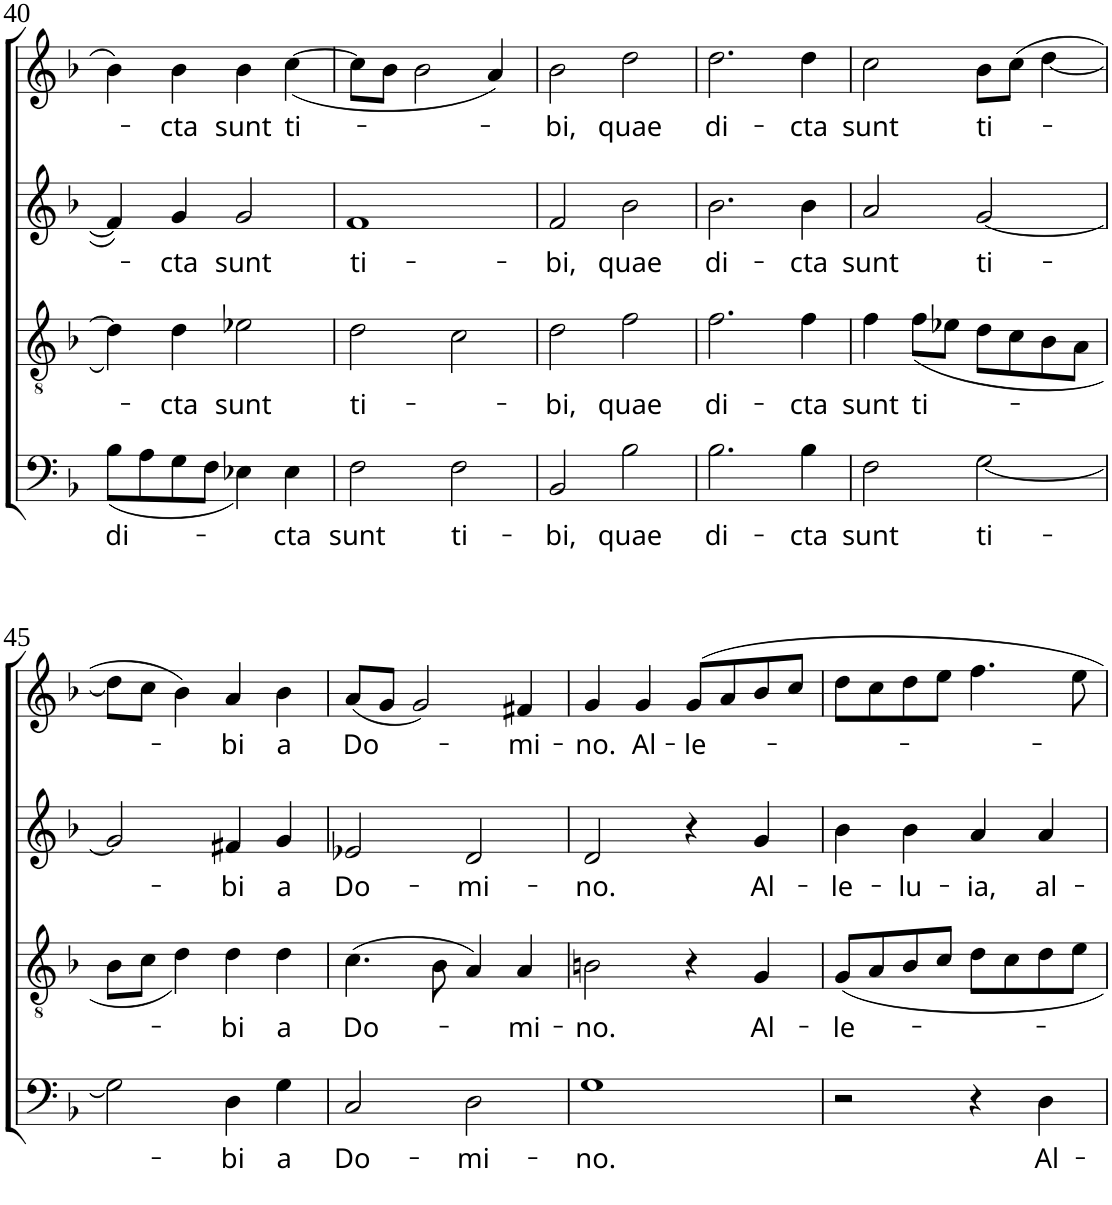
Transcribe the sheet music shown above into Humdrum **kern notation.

**kern	**text	**kern	**text	**kern	**text	**kern	**text
*part4	*part4	*part3	*part3	*part2	*part2	*part1	*part1
*staff4	*staff4	*staff3	*staff3	*staff2	*staff2	*staff1	*staff1
*I"BASSUS	*	*I"TENOR	*	*I"ALTUS	*	*I"CANTUS	*
!!LO:PB:g=z
*clefF4	*	*clefGv2	*	*clefG2	*	*clefG2	*
*k[b-]	*	*k[b-]	*	*k[b-]	*	*k[b-]	*
*F:	*	*F:	*	*F:	*	*F:	*
*M2/2	*	*M2/2	*	*M2/2	*	*M2/2	*
*met(c|)	*	*met(c|)	*	*met(c|)	*	*met(c|)	*
=40	=40	=40	=40	=40	=40	=40	=40
!	!LO:LY:b	!	!	!	!	!	!
(<8B-\L	di-	4d\]	.	4f/]	.	4b-\	.
8A\	.	.	.	.	.	.	.
!	!	!	!LO:LY:b	!	!LO:LY:b	!	!LO:LY:b
8G\	.	4d\	-cta	4g/	-cta	4b-\	-cta
8F\J	.	.	.	.	.	.	.
!	!	!	!LO:LY:b	!	!LO:LY:b	!	!LO:LY:b
4E-X\)	.	2e-X\	sunt	2g/	sunt	4b-\	sunt
!	!LO:LY:b	!	!	!	!	!	!LO:LY:b
4E-\	-cta	.	.	.	.	(<[>4cc\	ti-
=41	=41	=41	=41	=41	=41	=41	=41
!	!LO:LY:b	!	!LO:LY:b	!	!LO:LY:b	!	!
2F\	sunt	2d\	ti-	1f	ti-	8cc\L]	.
.	.	.	.	.	.	8b-\J	.
.	.	.	.	.	.	2b-\	.
!	!LO:LY:b	!	!	!	!	!	!
2F\	ti-	2c\	.	.	.	.	.
.	.	.	.	.	.	4a/)	.
=42	=42	=42	=42	=42	=42	=42	=42
!	!LO:LY:b	!	!LO:LY:b	!	!LO:LY:b	!	!LO:LY:b
2BB-/	-bi,	2d\	-bi,	2f/	-bi,	2b-\	-bi,
!	!LO:LY:b	!	!LO:LY:b	!	!LO:LY:b	!	!LO:LY:b
2B-\	quae	2f\	quae	2b-\	quae	2dd\	quae
=43	=43	=43	=43	=43	=43	=43	=43
!	!LO:LY:b	!	!LO:LY:b	!	!LO:LY:b	!	!LO:LY:b
2.B-\	di-	2.f\	di-	2.b-\	di-	2.dd\	di-
!	!LO:LY:b	!	!LO:LY:b	!	!LO:LY:b	!	!LO:LY:b
4B-\	-cta	4f\	-cta	4b-\	-cta	4dd\	-cta
=44	=44	=44	=44	=44	=44	=44	=44
!	!LO:LY:b	!	!LO:LY:b	!	!LO:LY:b	!	!LO:LY:b
2F\	sunt	4f\	sunt	2a/	sunt	2cc\	sunt
!	!	!	!LO:LY:b	!	!	!	!
.	.	(<8f\L	ti-	.	.	.	.
.	.	8e-X\J	.	.	.	.	.
!	!LO:LY:b	!	!	!	!LO:LY:b	!	!LO:LY:b
[<2G\	ti-	8d\L	.	[<2g/	ti-	8b-\L	ti-
.	.	8c\	.	.	.	(>8cc\J	.
.	.	8B-\	.	.	.	[<4dd\	.
.	.	8A\J	.	.	.	.	.
!!LO:LB:g=z
=45	=45	=45	=45	=45	=45	=45	=45
2G\]	.	8B-\L	.	2g/]	.	8dd\L]	.
.	.	8c\J	.	.	.	8cc\J	.
.	.	4d\)	.	.	.	4b-\)	.
!	!LO:LY:b	!	!LO:LY:b	!	!LO:LY:b	!	!LO:LY:b
4D\	-bi	4d\	-bi	4f#X/	-bi	4a/	-bi
!	!LO:LY:b	!	!LO:LY:b	!	!LO:LY:b	!	!LO:LY:b
4G\	a	4d\	a	4g/	a	4b-\	a
=46	=46	=46	=46	=46	=46	=46	=46
!	!LO:LY:b	!	!LO:LY:b	!	!LO:LY:b	!	!LO:LY:b
2C/	Do-	(4.c\	Do-	2e-X/	Do-	(8a/L	Do-
.	.	.	.	.	.	8g/J	.
.	.	.	.	.	.	2g/)	.
.	.	8B-\	.	.	.	.	.
!	!LO:LY:b	!	!	!	!LO:LY:b	!	!
2D\	-mi-	4A/)	.	2d/	-mi-	.	.
!	!	!	!LO:LY:b	!	!	!	!LO:LY:b
.	.	4A/	-mi-	.	.	4f#X/	-mi-
=47	=47	=47	=47	=47	=47	=47	=47
!	!LO:LY:b	!	!LO:LY:b	!	!LO:LY:b	!	!LO:LY:b
1G	-no.	2Bn\	-no.	2d/	-no.	4g/	-no.
!	!	!	!	!	!	!	!LO:LY:b
.	.	.	.	.	.	4g/	Al-
!	!	!	!	!	!	!	!LO:LY:b
.	.	4r	.	4r	.	8g/L	-le-
.	.	.	.	.	.	8a/	.
!	!	!	!LO:LY:b	!	!LO:LY:b	!	!
.	.	4G/	Al-	4g/	Al-	8b-/	.
.	.	.	.	.	.	8cc/J	.
=48	=48	=48	=48	=48	=48	=48	=48
!	!	!	!LO:LY:b	!	!LO:LY:b	!	!
2r	.	8G/L	-le-	4b-\	-le-	8dd\L	.
.	.	8A/	.	.	.	8cc\	.
!	!	!	!	!	!LO:LY:b	!	!
.	.	8B-/	.	4b-\	-lu-	8dd\	.
.	.	8c/J	.	.	.	8ee\J	.
!	!	!	!	!	!LO:LY:b	!	!
4r	.	8d\L	.	4a/	-ia,	4.ff\	.
.	.	8c\	.	.	.	.	.
!	!LO:LY:b	!	!	!	!LO:LY:b	!	!
4D\	Al-	8d\	.	4a/	al-	.	.
.	.	8e\J	.	.	.	8ee\	.
=	=	=	=	=	=	=	=
*-	*-	*-	*-	*-	*-	*-	*-
